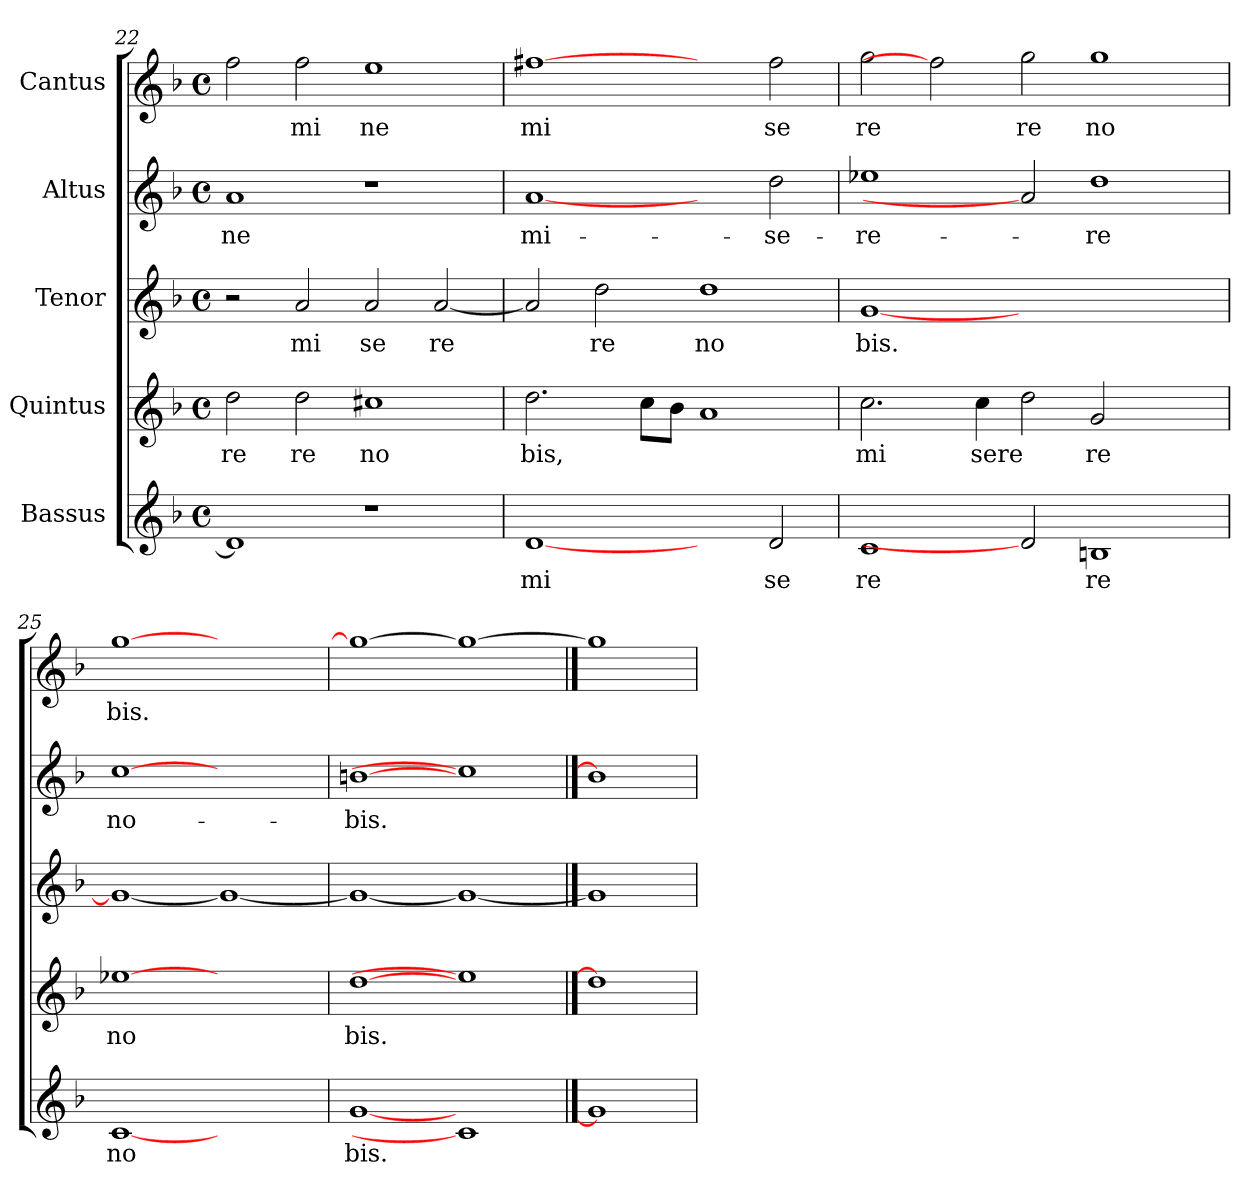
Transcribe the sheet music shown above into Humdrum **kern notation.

**kern	**text	**kern	**text	**kern	**text	**kern	**text	**kern	**text
*part5	*part5	*part4	*part4	*part3	*part3	*part2	*part2	*part1	*part1
*staff5	*staff5	*staff4	*staff4	*staff3	*staff3	*staff2	*staff2	*staff1	*staff1
*I"Bassus	*	*I"Quintus	*	*I"Tenor	*	*I"Altus	*	*I"Cantus	*
*clefG2	*	*clefG2	*	*clefG2	*	*clefG2	*	*clefG2	*
*k[b-]	*	*k[b-]	*	*k[b-]	*	*k[b-]	*	*k[b-]	*
*F:	*	*F:	*	*F:	*	*F:	*	*F:	*
*M4/4	*	*M4/4	*	*M4/4	*	*M4/4	*	*M4/4	*
*met(c)	*	*met(c)	*	*met(c)	*	*met(c)	*	*met(c)	*
=22	=22	=22	=22	=22	=22	=22	=22	=22	=22
!	!	!	!LO:LY:b	!	!	!	!LO:LY:b	!	!
1d]	.	2dd\	re	2r	.	1a	-ne	2ff\	.
!	!	!	!LO:LY:b	!	!LO:LY:b	!	!	!	!LO:LY:b
.	.	2dd\	re	2a/	mi	.	.	2ff\	mi
!	!	!	!LO:LY:b	!	!LO:LY:b	!	!	!	!LO:LY:b
1r	.	1cc#X	no	2a/	se	1r	.	1ee	ne
!	!	!	!	!	!LO:LY:b	!	!	!	!
.	.	.	.	[<2a/	re	.	.	.	.
=23	=23	=23	=23	=23	=23	=23	=23	=23	=23
!	!LO:LY:b	!	!LO:LY:b	!	!	!	!LO:LY:b	!	!LO:LY:b
[1d	mi	2.dd\	bis,	2a/]	.	[1a	mi-	[1ff#X	mi
!	!	!	!	!	!LO:LY:b	!	!	!	!
.	.	.	.	2dd\	re	.	.	.	.
.	.	8cc\L	.	.	.	.	.	.	.
.	.	8b-\J	.	.	.	.	.	.	.
!	!	!	!	!	!LO:LY:b	!	!	!	!
2ryy	.	1a	.	1dd	no	2ryy	.	2ryy	.
!	!LO:LY:b	!	!	!	!	!	!LO:LY:b	!	!LO:LY:b
2d/	se	.	.	.	.	2dd\	-se-	2ff#\	se
=24	=24	=24	=24	=24	=24	=24	=24	=24	=24
!	!LO:LY:b	!	!LO:LY:b	!	!LO:LY:b	!	!LO:LY:b	!	!LO:LY:b
1c	re	2.cc\	mi	[<1g	bis.	1ee-X	-re-	2gg\	re
.	.	.	.	.	.	.	.	2ff#]	.
!	!	!	!LO:LY:b	!	!	!	!	!	!
.	.	4cc\	sere	.	.	.	.	.	.
!	!	!	!	!	!	!	!	!	!LO:LY:b
2d]	.	2dd\	.	1.ryy	.	2a]	.	2gg\	re
!	!LO:LY:b	!	!LO:LY:b	!	!	!	!LO:LY:b	!	!LO:LY:b
1Bn	re	2g/	re	.	.	1dd	-re	1gg	no
.	.	2ryy	.	.	.	.	.	.	.
=25	=25	=25	=25	=25	=25	=25	=25	=25	=25
!	!LO:LY:b	!	!LO:LY:b	!	!	!	!LO:LY:b	!	!LO:LY:b
[1c	no	[1ee-X	no	1g_	.	[1cc	no-	[>1gg	bis.
1ryy	.	1ryy	.	1g_	.	1ryy	.	1ryy	.
=26	=26	=26	=26	=26	=26	=26	=26	=26	=26
!	!LO:LY:b	!	!LO:LY:b	!	!	!	!LO:LY:b	!	!
[1g	bis.	[1dd	bis.	1g_	.	[1bn	-bis.	1gg_	.
1c]	.	1ee-]	.	1g_	.	1cc]	.	1gg_	.
==27	==27	==27	==27	==27	==27	==27	==27	==27	==27
1g]	.	1dd]	.	1g]	.	1b]	.	1gg]	.
=	=	=	=	=	=	=	=	=	=
*-	*-	*-	*-	*-	*-	*-	*-	*-	*-
